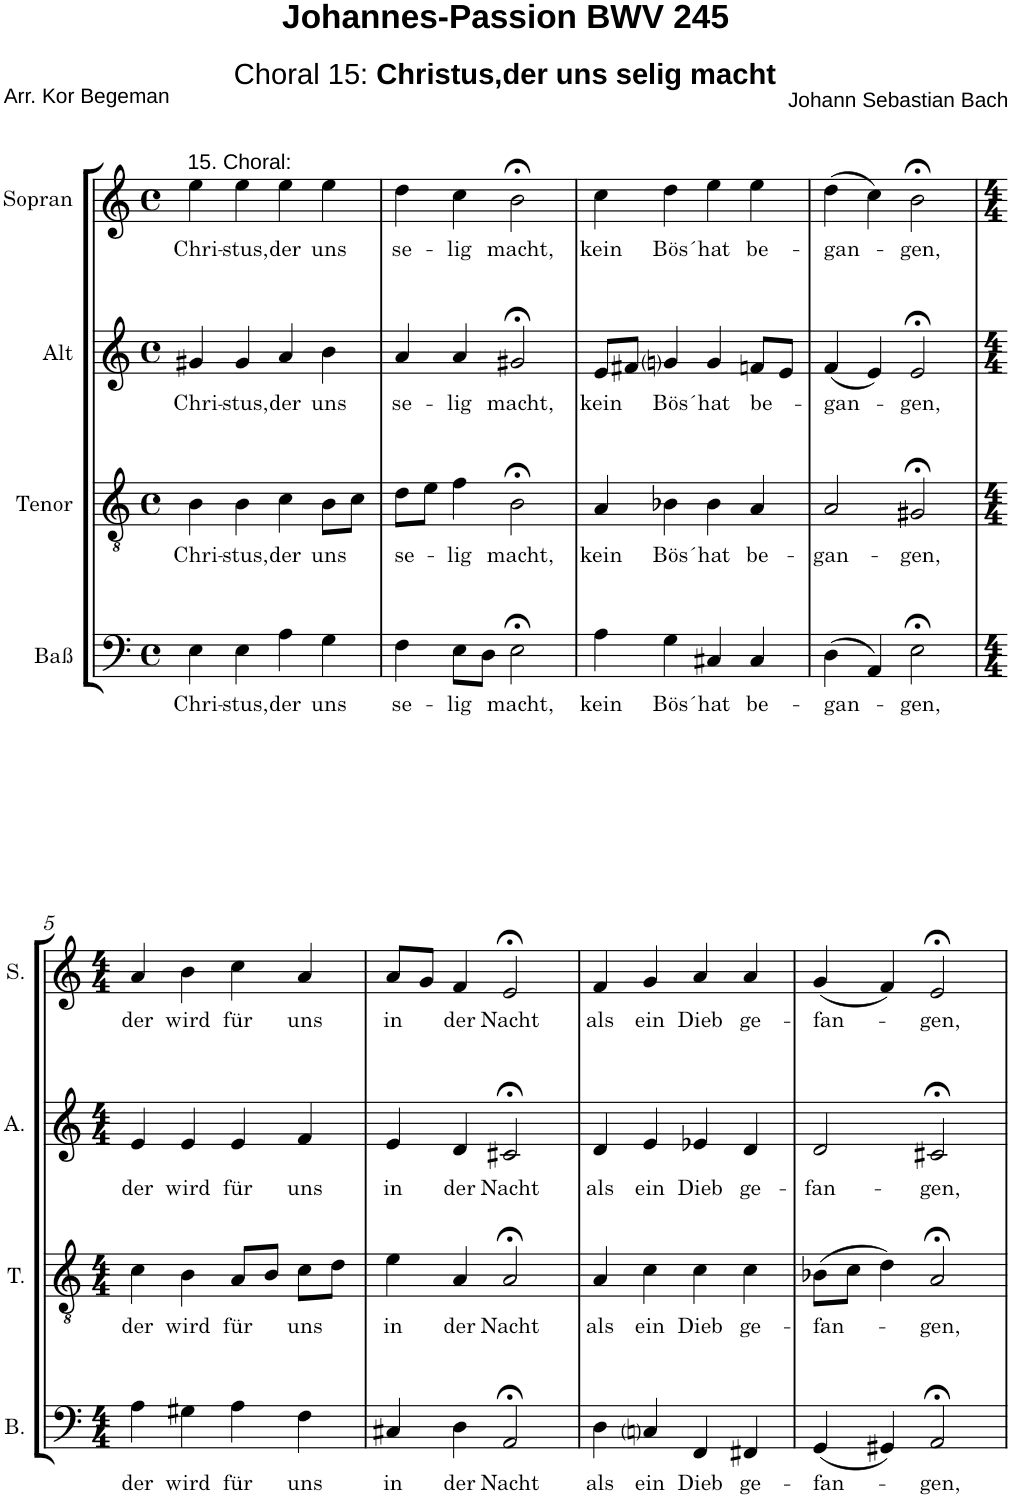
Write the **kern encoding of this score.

**kern	**text	**kern	**text	**kern	**text	**kern	**text
*part4	*part4	*part3	*part3	*part2	*part2	*part1	*part1
*staff4	*staff4	*staff3	*staff3	*staff2	*staff2	*staff1	*staff1
*I"Baß	*	*I"Tenor	*	*I"Alt	*	*I"Sopran	*
*I'B.	*	*I'T.	*	*I'A.	*	*I'S.	*
*clefF4	*	*clefGv2	*	*clefG2	*	*clefG2	*
*k[]	*	*k[]	*	*k[]	*	*k[]	*
*M4/4	*	*M4/4	*	*M4/4	*	*M4/4	*
*met(c)	*	*met(c)	*	*met(c)	*	*met(c)	*
=1	=1	=1	=1	=1	=1	=1	=1
!	!	!	!	!	!	!LO:TX:a:t=15. Choral&colon;	!
!	!LO:LY:b	!	!LO:LY:b	!	!LO:LY:b	!	!LO:LY:b
4E\	Chri-	4B\	Chri-	4g#X/	Chri-	4ee\	Chri-
!	!LO:LY:b	!	!LO:LY:b	!	!LO:LY:b	!	!LO:LY:b
4E\	-stus,	4B\	-stus,	4g#/	-stus,	4ee\	-stus,
!	!LO:LY:b	!	!LO:LY:b	!	!LO:LY:b	!	!LO:LY:b
4A\	der	4c\	der	4a/	der	4ee\	der
!	!LO:LY:b	!	!LO:LY:b	!	!LO:LY:b	!	!LO:LY:b
4G\	uns	8B\L	uns	4b\	uns	4ee\	uns
.	.	8c\J	.	.	.	.	.
=2	=2	=2	=2	=2	=2	=2	=2
!	!LO:LY:b	!	!LO:LY:b	!	!LO:LY:b	!	!LO:LY:b
4F\	se-	8d\L	se-	4a/	se-	4dd\	se-
.	.	8e\J	.	.	.	.	.
!	!LO:LY:b	!	!LO:LY:b	!	!LO:LY:b	!	!LO:LY:b
8E\L	-lig	4f\	-lig	4a/	-lig	4cc\	-lig
8D\J	.	.	.	.	.	.	.
!	!LO:LY:b	!	!LO:LY:b	!	!LO:LY:b	!	!LO:LY:b
2E;<\	macht,	2B;<\	macht,	2g#X;</	macht,	2b;<\	macht,
=3	=3	=3	=3	=3	=3	=3	=3
!	!LO:LY:b	!	!LO:LY:b	!	!LO:LY:b	!	!LO:LY:b
4A\	kein	4A/	kein	8e/L	kein	4cc\	kein
.	.	.	.	8f#X/J	.	.	.
!	!LO:LY:b	!	!LO:LY:b	!	!LO:LY:b	!	!LO:LY:b
4G\	Bös´	4B-X\	Bös´	4gni/	Bös´	4dd\	Bös´
!	!LO:LY:b	!	!LO:LY:b	!	!LO:LY:b	!	!LO:LY:b
4C#X/	hat	4B-\	hat	4g/	hat	4ee\	hat
!	!LO:LY:b	!	!LO:LY:b	!	!LO:LY:b	!	!LO:LY:b
4C#/	be-	4A/	be-	8fn/L	be-	4ee\	be-
.	.	.	.	8e/J	.	.	.
=4	=4	=4	=4	=4	=4	=4	=4
!	!LO:LY:b	!	!LO:LY:b	!	!LO:LY:b	!	!LO:LY:b
(>4D\	-gan-	2A/	-gan-	(<4f/	-gan-	(>4dd\	-gan-
4AA/)	.	.	.	4e/)	.	4cc\)	.
!	!LO:LY:b	!	!LO:LY:b	!	!LO:LY:b	!	!LO:LY:b
2E;<\	-gen,	2G#X;</	-gen,	2e;</	-gen,	2b;<\	-gen,
!!LO:LB:g=z
=5	=5	=5	=5	=5	=5	=5	=5
*M4/4	*	*M4/4	*	*M4/4	*	*M4/4	*
!	!LO:LY:b	!	!LO:LY:b	!	!LO:LY:b	!	!LO:LY:b
4A\	der	4c\	der	4e/	der	4a/	der
!	!LO:LY:b	!	!LO:LY:b	!	!LO:LY:b	!	!LO:LY:b
4G#X\	wird	4B\	wird	4e/	wird	4b\	wird
!	!LO:LY:b	!	!LO:LY:b	!	!LO:LY:b	!	!LO:LY:b
4A\	für	8A/L	für	4e/	für	4cc\	für
.	.	8B/J	.	.	.	.	.
!	!LO:LY:b	!	!LO:LY:b	!	!LO:LY:b	!	!LO:LY:b
4F\	uns	8c\L	uns	4f/	uns	4a/	uns
.	.	8d\J	.	.	.	.	.
=6	=6	=6	=6	=6	=6	=6	=6
!	!LO:LY:b	!	!LO:LY:b	!	!LO:LY:b	!	!LO:LY:b
4C#X/	in	4e\	in	4e/	in	8a/L	in
.	.	.	.	.	.	8g/J	.
!	!LO:LY:b	!	!LO:LY:b	!	!LO:LY:b	!	!LO:LY:b
4D\	der	4A/	der	4d/	der	4f/	der
!	!LO:LY:b	!	!LO:LY:b	!	!LO:LY:b	!	!LO:LY:b
2AA;</	Nacht	2A;</	Nacht	2c#X;</	Nacht	2e;</	Nacht
=7	=7	=7	=7	=7	=7	=7	=7
!	!LO:LY:b	!	!LO:LY:b	!	!LO:LY:b	!	!LO:LY:b
4D\	als	4A/	als	4d/	als	4f/	als
!	!LO:LY:b	!	!LO:LY:b	!	!LO:LY:b	!	!LO:LY:b
4Cni/	ein	4c\	ein	4e/	ein	4g/	ein
!	!LO:LY:b	!	!LO:LY:b	!	!LO:LY:b	!	!LO:LY:b
4FF/	Dieb	4c\	Dieb	4e-X/	Dieb	4a/	Dieb
!	!LO:LY:b	!	!LO:LY:b	!	!LO:LY:b	!	!LO:LY:b
4FF#X/	ge-	4c\	ge-	4d/	ge-	4a/	ge-
=8	=8	=8	=8	=8	=8	=8	=8
!	!LO:LY:b	!	!LO:LY:b	!	!LO:LY:b	!	!LO:LY:b
(<4GG/	-fan-	(>8B-X\L	-fan-	2d/	-fan-	(<4g/	-fan-
.	.	8c\J	.	.	.	.	.
4GG#X/)	.	4d\)	.	.	.	4f/)	.
!	!LO:LY:b	!	!LO:LY:b	!	!LO:LY:b	!	!LO:LY:b
2AA;</	-gen,	2A;</	-gen,	2c#X;</	-gen,	2e;</	-gen,
=	=	=	=	=	=	=	=
*-	*-	*-	*-	*-	*-	*-	*-
